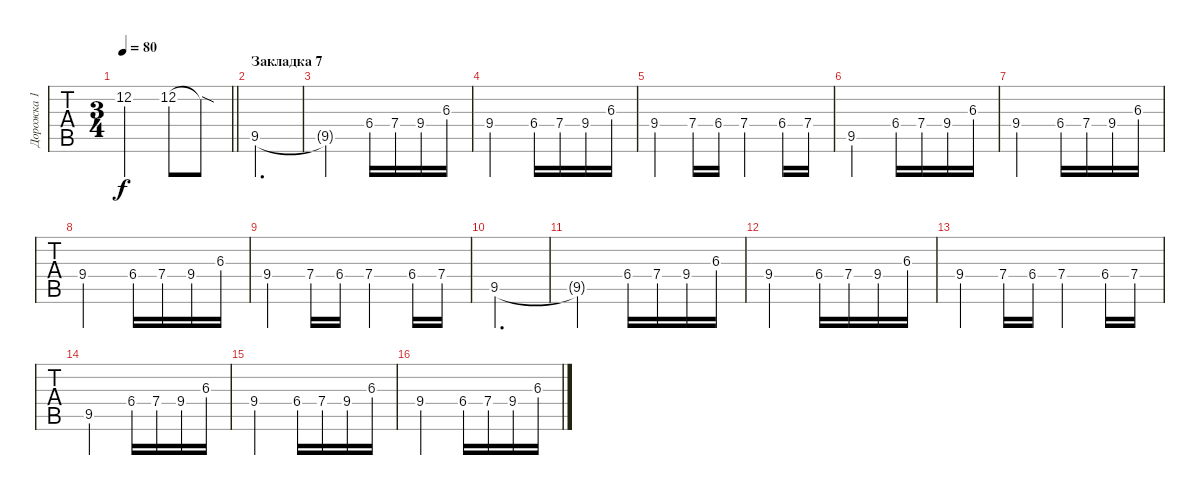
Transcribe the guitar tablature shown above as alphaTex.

\track ("Дорожка 1" "Дорожка 1") {instrument distortionguitar}
\staff {tabs}
\tuning (E4 B3 G3 D3 A2 E2) {hide}
\ts (3 4)
\tempo 80
\clef g2
\barLineRight lightlight
\ks f#minor
12.2.2{dy f} 12.2.8 12.2{sod t}.8 |
\section ("" "Закладка 7")
9.5.2{d} |
9.5{t}.2 6.4.16 7.4.16 9.4.16 6.3.16 |
9.4.2 6.4.16 7.4.16 9.4.16 6.3.16 |
9.4.4 7.4.16 6.4.16 7.4.4 6.4.16 7.4.16 |
9.5.2 6.4.16 7.4.16 9.4.16 6.3.16 |
9.4.2 6.4.16 7.4.16 9.4.16 6.3.16 |
9.4.2 6.4.16 7.4.16 9.4.16 6.3.16 |
9.4.4 7.4.16 6.4.16 7.4.4 6.4.16 7.4.16 |
9.5.2{d} |
9.5{t}.2 6.4.16 7.4.16 9.4.16 6.3.16 |
9.4.2 6.4.16 7.4.16 9.4.16 6.3.16 |
9.4.4 7.4.16 6.4.16 7.4.4 6.4.16 7.4.16 |
9.5.2 6.4.16 7.4.16 9.4.16 6.3.16 |
9.4.2 6.4.16 7.4.16 9.4.16 6.3.16 |
9.4.2 6.4.16 7.4.16 9.4.16 6.3.16
